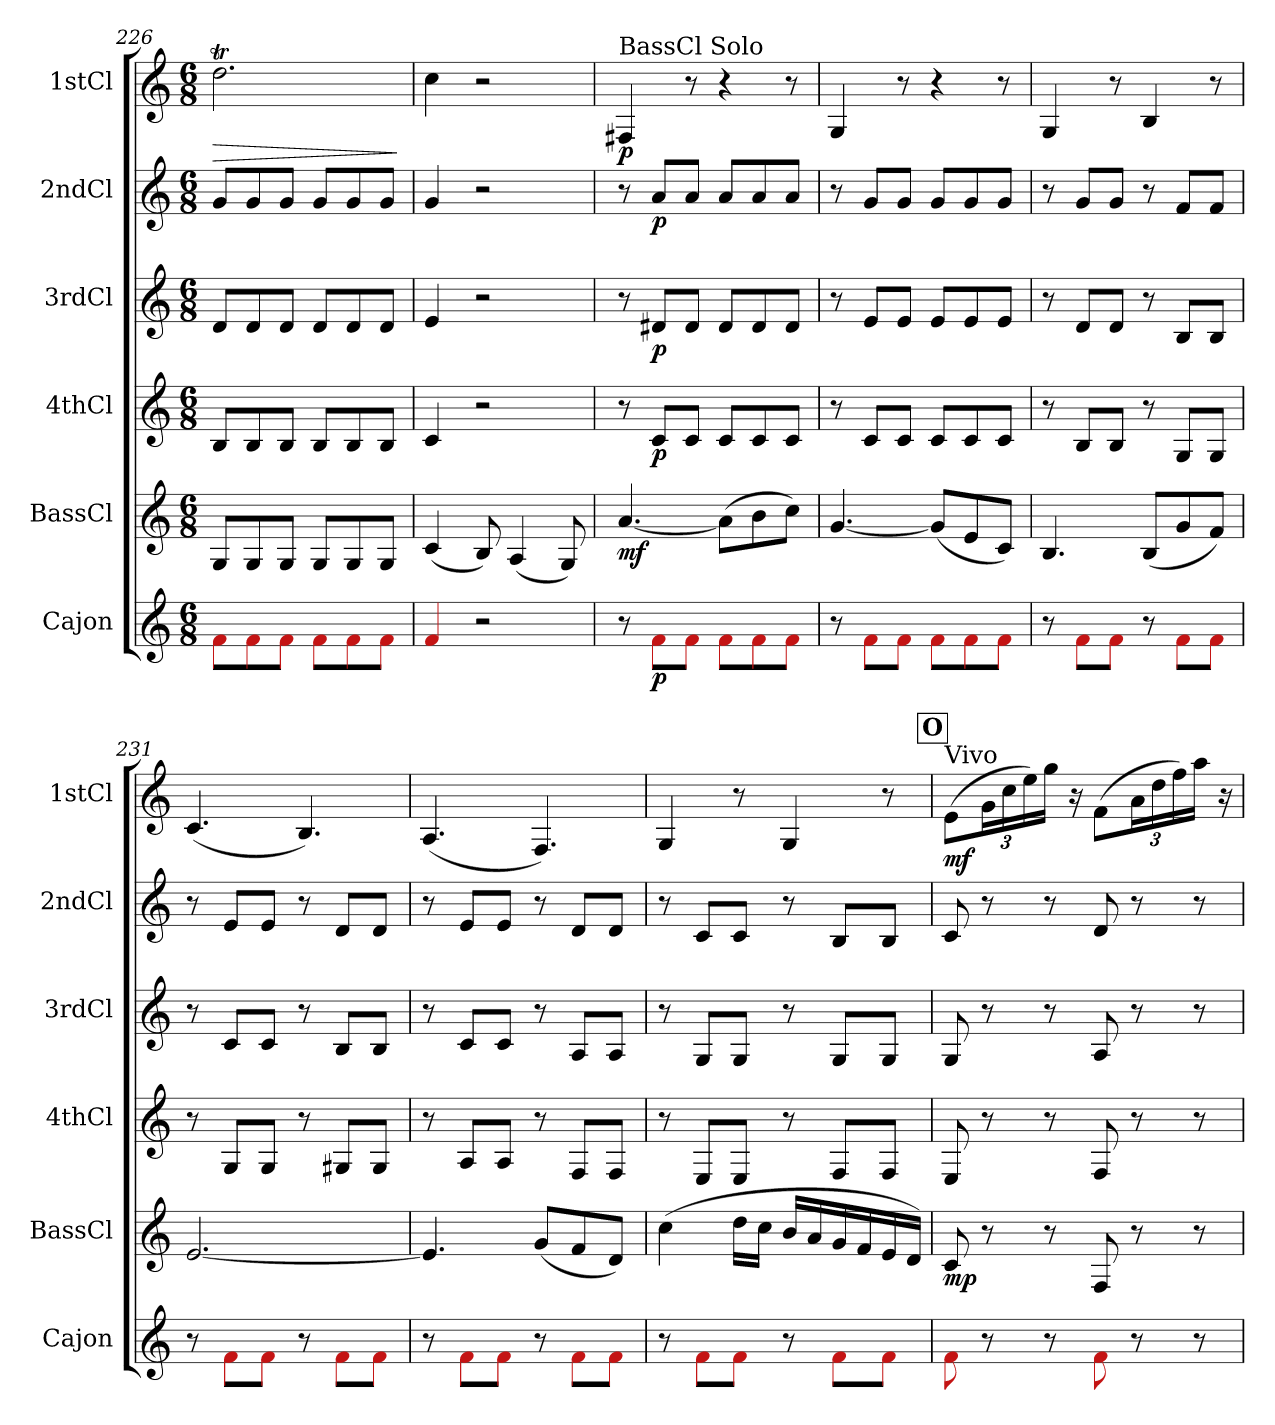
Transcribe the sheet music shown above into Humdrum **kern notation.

**kern	**dynam	**kern	**dynam	**kern	**dynam	**kern	**dynam	**kern	**dynam	**kern	**dynam
*part6	*part6	*part5	*part5	*part4	*part4	*part3	*part3	*part2	*part2	*part1	*part1
*staff6	*staff6	*staff5	*staff5	*staff4	*staff4	*staff3	*staff3	*staff2	*staff2	*staff1	*staff1
*I"Cajon	*	*I"BassCl	*	*I"4thCl	*	*I"3rdCl	*	*I"2ndCl	*	*I"1stCl	*
*I'Cajon	*	*I'BassCl	*	*I'4thCl	*	*I'3rdCl	*	*I'2ndCl	*	*I'1stCl	*
*clefG2	*	*clefG2	*	*clefG2	*	*clefG2	*	*clefG2	*	*clefG2	*
*	*	*ITrd1c2	*	*ITrd1c2	*	*ITrd1c2	*	*ITrd1c2	*	*ITrd1c2	*
*k[]	*	*k[b-e-]	*	*k[b-e-]	*	*k[b-e-]	*	*k[b-e-]	*	*k[b-e-]	*
*M6/8	*	*M6/8	*	*M6/8	*	*M6/8	*	*M6/8	*	*M6/8	*
=226	=226	=226	=226	=226	=226	=226	=226	=226	=226	=226	=226
!	!	!	!	!	!	!	!	!	!	!	!LO:HP:b
8Rf\L	.	8F/L	.	8A/L	.	8c/L	.	8f/L	.	2.ccT\	>
8Rf\	.	8F/	.	8A/	.	8c/	.	8f/	.	.	.
8Rf\J	.	8F/J	.	8A/J	.	8c/J	.	8f/J	.	.	.
8Rf\L	.	8F/L	.	8A/L	.	8c/L	.	8f/L	.	.	.
8Rf\	.	8F/	.	8A/	.	8c/	.	8f/	.	.	.
8Rf\J	.	8F/J	.	8A/J	.	8c/J	.	8f/J	.	.	.
.	.	.	.	.	.	.	.	.	.	.	]
=227	=227	=227	=227	=227	=227	=227	=227	=227	=227	=227	=227
4Rf/	.	(4B-/	.	4B-/	.	4d/	.	4f/	.	4b-\	.
2r	.	8A/)	.	2r	.	2r	.	2r	.	2r	.
.	.	(4G/	.	.	.	.	.	.	.	.	.
.	.	8F/)	.	.	.	.	.	.	.	.	.
=228	=228	=228	=228	=228	=228	=228	=228	=228	=228	=228	=228
!	!	!	!	!	!	!	!	!	!	!LO:TX:a:t=BassCl Solo	!
!	!	!	!LO:DY:b	!	!	!	!	!	!	!	!LO:DY:b
8r	.	[4.g/	mf	8r	.	8r	.	8r	.	4En/	p
!	!LO:DY:b	!	!	!	!LO:DY:b	!	!LO:DY:b	!	!LO:DY:b	!	!
8Rf\L	p	.	.	8B-/L	p	8c#X/L	p	8g/L	p	.	.
8Rf\J	.	.	.	8B-/J	.	8c#/J	.	8g/J	.	8r	.
8Rf\L	.	(8g\L]	.	8B-/L	.	8c#/L	.	8g/L	.	4r	.
8Rf\	.	8a\	.	8B-/	.	8c#/	.	8g/	.	.	.
8Rf\J	.	8b-\J)	.	8B-/J	.	8c#/J	.	8g/J	.	8r	.
!!LO:PB:g=z
=229	=229	=229	=229	=229	=229	=229	=229	=229	=229	=229	=229
8r	.	[4.f/	.	8r	.	8r	.	8r	.	4F/	.
8Rf\L	.	.	.	8B-/L	.	8d/L	.	8f/L	.	.	.
8Rf\J	.	.	.	8B-/J	.	8d/J	.	8f/J	.	8r	.
8Rf\L	.	(8f/L]	.	8B-/L	.	8d/L	.	8f/L	.	4r	.
8Rf\	.	8d/	.	8B-/	.	8d/	.	8f/	.	.	.
8Rf\J	.	8B-/J)	.	8B-/J	.	8d/J	.	8f/J	.	8r	.
=230	=230	=230	=230	=230	=230	=230	=230	=230	=230	=230	=230
8r	.	4.A/	.	8r	.	8r	.	8r	.	4F/	.
8Rf\L	.	.	.	8A/L	.	8c/L	.	8f/L	.	.	.
8Rf\J	.	.	.	8A/J	.	8c/J	.	8f/J	.	8r	.
8r	.	(8A/L	.	8r	.	8r	.	8r	.	4A/	.
8Rf\L	.	8f/	.	8F/L	.	8A/L	.	8e-/L	.	.	.
8Rf\J	.	8e-/J)	.	8F/J	.	8A/J	.	8e-/J	.	8r	.
=231	=231	=231	=231	=231	=231	=231	=231	=231	=231	=231	=231
8r	.	[2.d/	.	8r	.	8r	.	8r	.	(4.B-/	.
8Rf\L	.	.	.	8F/L	.	8B-/L	.	8d/L	.	.	.
8Rf\J	.	.	.	8F/J	.	8B-/J	.	8d/J	.	.	.
8r	.	.	.	8r	.	8r	.	8r	.	4.A/)	.
8Rf\L	.	.	.	8F#X/L	.	8A/L	.	8c/L	.	.	.
8Rf\J	.	.	.	8F#/J	.	8A/J	.	8c/J	.	.	.
=232	=232	=232	=232	=232	=232	=232	=232	=232	=232	=232	=232
8r	.	4.d/]	.	8r	.	8r	.	8r	.	(4.G/	.
8Rf\L	.	.	.	8G/L	.	8B-/L	.	8d/L	.	.	.
8Rf\J	.	.	.	8G/J	.	8B-/J	.	8d/J	.	.	.
8r	.	(8f/L	.	8r	.	8r	.	8r	.	4.E-/)	.
8Rf\L	.	8e-/	.	8E-/L	.	8G/L	.	8c/L	.	.	.
8Rf\J	.	8c/J)	.	8E-/J	.	8G/J	.	8c/J	.	.	.
=233	=233	=233	=233	=233	=233	=233	=233	=233	=233	=233	=233
8r	.	(4b-\	.	8r	.	8r	.	8r	.	4F/	.
8Rf\L	.	.	.	8D/L	.	8F/L	.	8B-/L	.	.	.
8Rf\J	.	16cc\LL	.	8D/J	.	8F/J	.	8B-/J	.	8r	.
.	.	16b-\JJ	.	.	.	.	.	.	.	.	.
8r	.	16a/LL	.	8r	.	8r	.	8r	.	4F/	.
.	.	16g/	.	.	.	.	.	.	.	.	.
8Rf\L	.	16f/	.	8E-/L	.	8F/L	.	8A/L	.	.	.
.	.	16e-/	.	.	.	.	.	.	.	.	.
8Rf\J	.	16d/	.	8E-/J	.	8F/J	.	8A/J	.	8r	.
.	.	16c/JJ)	.	.	.	.	.	.	.	.	.
!!LO:LB:g=z
!!LO:REH:place=s1:a:B:fs=14:t=O
=234	=234	=234	=234	=234	=234	=234	=234	=234	=234	=234	=234
!	!	!	!	!	!	!	!	!	!	!LO:TX:a:t=Vivo	!
!	!	!	!LO:DY:b	!	!	!	!	!	!	!	!LO:DY:b
8Rf\	.	8B-/	mp	8D/	.	8F/	.	8B-/	.	(8d\L	mf
*	*	*	*	*	*	*	*	*	*	*Xbrackettup	*
8r	.	8r	.	8r	.	8r	.	8r	.	24f\L	.
.	.	.	.	.	.	.	.	.	.	24b-\	.
.	.	.	.	.	.	.	.	.	.	24dd\)	.
8r	.	8r	.	8r	.	8r	.	8r	.	16ff\JJ	.
.	.	.	.	.	.	.	.	.	.	16r	.
8Rf\	.	8E-/	.	8E-/	.	8G/	.	8c/	.	(8e-\L	.
8r	.	8r	.	8r	.	8r	.	8r	.	24g\L	.
.	.	.	.	.	.	.	.	.	.	24cc\	.
.	.	.	.	.	.	.	.	.	.	24ee-\)	.
8r	.	8r	.	8r	.	8r	.	8r	.	16gg\JJ	.
.	.	.	.	.	.	.	.	.	.	16r	.
=	=	=	=	=	=	=	=	=	=	=	=
*-	*-	*-	*-	*-	*-	*-	*-	*-	*-	*-	*-
